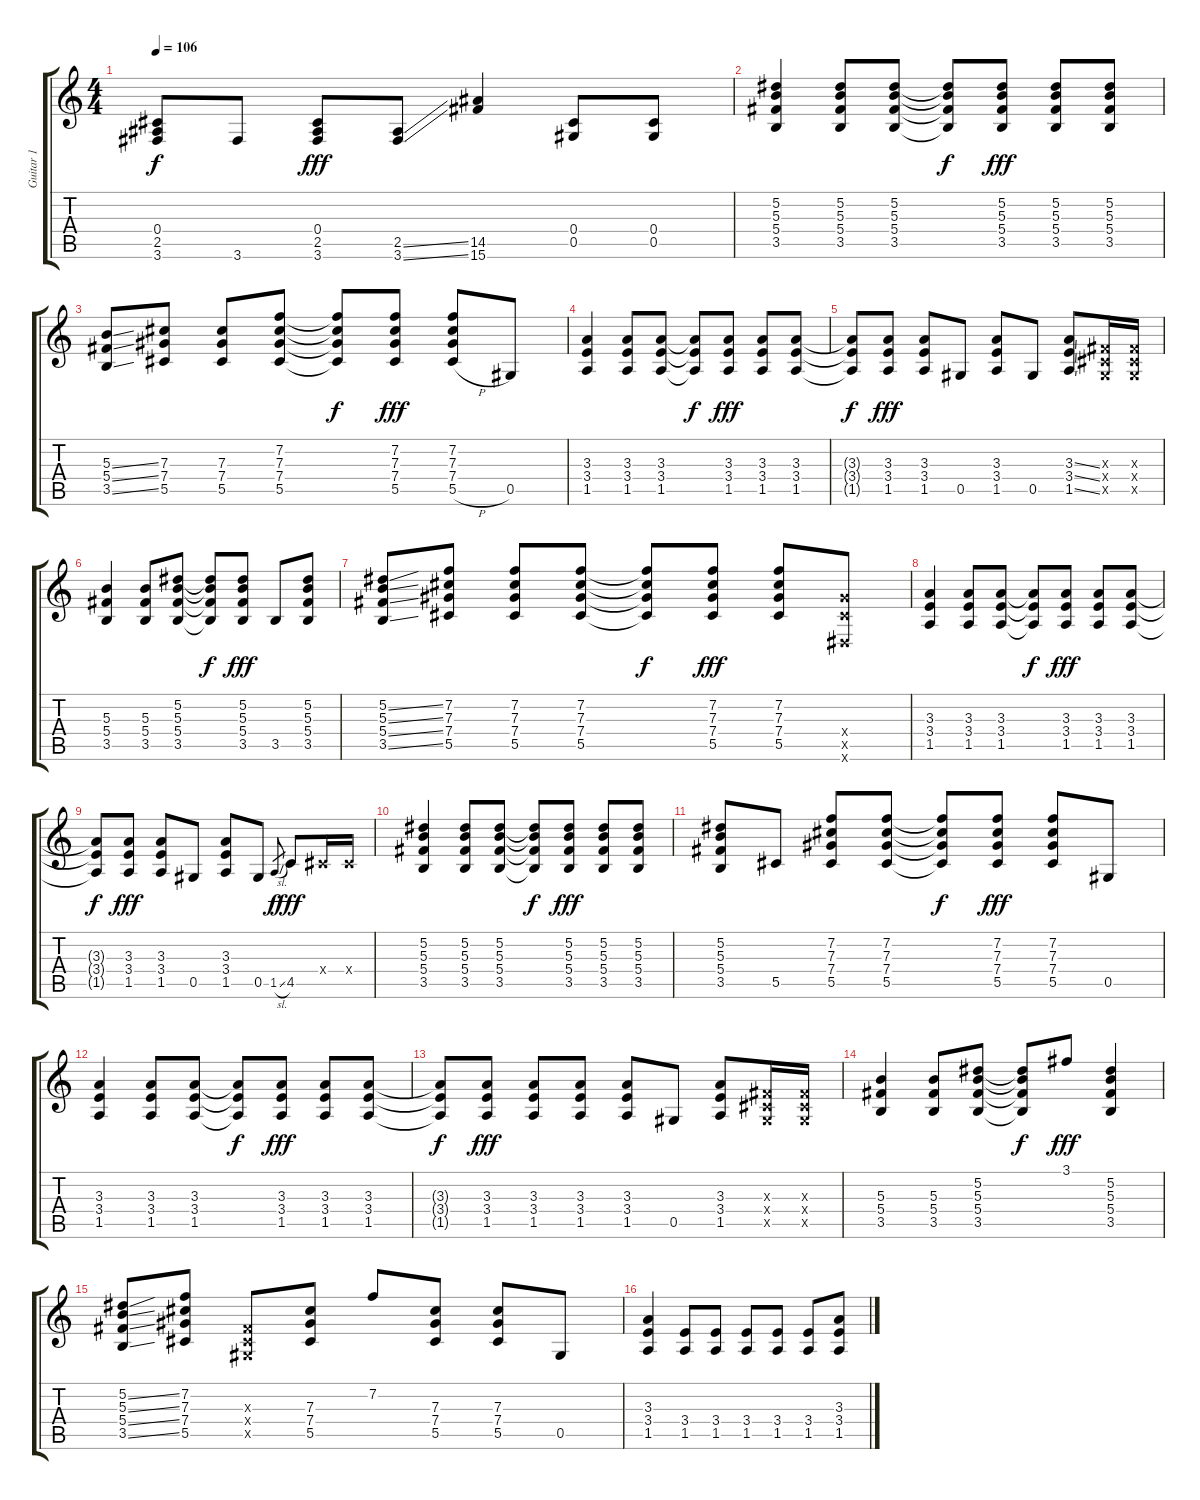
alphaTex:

\track ("Guitar 1" "Guitar 1") {instrument acousticguitarsteel}
\staff {score tabs}
\tuning (Eb4 Bb3 Gb3 Db3 Ab2 Eb2) {hide}
\ts (4 4)
\tempo 106
\clef g2
\ks c
(0.4 2.5 3.6).8{dy f} 3.6.8 (0.4 2.5 3.6).8{dy fff instrument distortionguitar} (2.5{ss} 3.6{ss}).8 (14.5 15.6).4 (0.4 0.5).8 (0.4 0.5).8 |
(5.2 5.3 5.4 3.5).4 (5.2 5.3 5.4 3.5).8 (5.2 5.3 5.4 3.5).8 (5.2{t} 5.3{t} 5.4{t} 3.5{t}).8{dy f} (5.2 5.3 5.4 3.5).8{dy fff} (5.2 5.3 5.4 3.5).8 (5.2 5.3 5.4 3.5).8 |
(5.3{ss} 5.4{ss} 3.5{ss}).8 (7.3 7.4 5.5).8 (7.3 7.4 5.5).8 (7.2 7.3 7.4 5.5).8 (7.2{t} 7.3{t} 7.4{t} 5.5{t}).8{dy f} (7.2 7.3 7.4 5.5).8{dy fff} (7.2 7.3 7.4 5.5{h}).8 0.5.8 |
(3.3 3.4 1.5).4 (3.3 3.4 1.5).8 (3.3 3.4 1.5).8 (3.3{t} 3.4{t} 1.5{t}).8{dy f} (3.3 3.4 1.5).8{dy fff} (3.3 3.4 1.5).8 (3.3 3.4 1.5).8 |
(3.3{t} 3.4{t} 1.5{t}).8{dy f} (3.3 3.4 1.5).8{dy fff} (3.3 3.4 1.5).8 0.5.8 (3.3 3.4 1.5).8 0.5.8 (3.3{ss} 3.4{ss} 1.5{ss}).8 (0.3{x} 0.4{x} 0.5{x}).16 (0.3{x} 0.4{x} 0.5{x}).16 |
(5.3 5.4 3.5).4 (5.3 5.4 3.5).8 (5.2 5.3 5.4 3.5).8 (5.2{t} 5.3{t} 5.4{t} 3.5{t}).8{dy f} (5.2 5.3 5.4 3.5).8{dy fff} 3.5.8 (5.2 5.3 5.4 3.5).8 |
(5.2{ss} 5.3{ss} 5.4{ss} 3.5{ss}).8 (7.2 7.3 7.4 5.5).8 (7.2 7.3 7.4 5.5).8 (7.2 7.3 7.4 5.5).8 (7.2{t} 7.3{t} 7.4{t} 5.5{t}).8{dy f} (7.2 7.3 7.4 5.5).8{dy fff} (7.2 7.3 7.4 5.5).8 (7.4{x} 5.5{x} 0.6{x}).8 |
(3.3 3.4 1.5).4 (3.3 3.4 1.5).8 (3.3 3.4 1.5).8 (3.3{t} 3.4{t} 1.5{t}).8{dy f} (3.3 3.4 1.5).8{dy fff} (3.3 3.4 1.5).8 (3.3 3.4 1.5).8 |
(3.3{t} 3.4{t} 1.5{t}).8{dy f} (3.3 3.4 1.5).8{dy fff} (3.3 3.4 1.5).8 0.5.8 (3.3 3.4 1.5).8 0.5.8 1.5{sl}.8{gr dy f} 4.5.8{dy fff} 0.4{x}.16 0.4{x}.16 |
(5.2 5.3 5.4 3.5).4 (5.2 5.3 5.4 3.5).8 (5.2 5.3 5.4 3.5).8 (5.2{t} 5.3{t} 5.4{t} 3.5{t}).8{dy f} (5.2 5.3 5.4 3.5).8{dy fff} (5.2 5.3 5.4 3.5).8 (5.2 5.3 5.4 3.5).8 |
(5.2 5.3 5.4 3.5).8 5.5.8 (7.2 7.3 7.4 5.5).8 (7.2 7.3 7.4 5.5).8 (7.2{t} 7.3{t} 7.4{t} 5.5{t}).8{dy f} (7.2 7.3 7.4 5.5).8{dy fff} (7.2 7.3 7.4 5.5).8 0.5.8 |
(3.3 3.4 1.5).4 (3.3 3.4 1.5).8 (3.3 3.4 1.5).8 (3.3{t} 3.4{t} 1.5{t}).8{dy f} (3.3 3.4 1.5).8{dy fff} (3.3 3.4 1.5).8 (3.3 3.4 1.5).8 |
(3.3{t} 3.4{t} 1.5{t}).8{dy f} (3.3 3.4 1.5).8{dy fff} (3.3 3.4 1.5).8 (3.3 3.4 1.5).8 (3.3 3.4 1.5).8 0.5.8 (3.3 3.4 1.5).8 (0.3{x} 0.4{x} 0.5{x}).16 (0.3{x} 0.4{x} 0.5{x}).16 |
(5.3 5.4 3.5).4 (5.3 5.4 3.5).8 (5.2 5.3 5.4 3.5).8 (5.2{t} 5.3{t} 5.4{t} 3.5{t}).8{dy f} 3.1.8{dy fff} (5.2 5.3 5.4 3.5).4 |
(5.2{ss} 5.3{ss} 5.4{ss} 3.5{ss}).8 (7.2 7.3 7.4 5.5).8 (0.3{x} 0.4{x} 0.5{x}).8 (7.3 7.4 5.5).8 7.2.8 (7.3 7.4 5.5).8 (7.3 7.4 5.5).8 0.5.8 |
(3.3 3.4 1.5).4 (3.4 1.5).8 (3.4 1.5).8 (3.4 1.5).8 (3.4 1.5).8 (3.4 1.5).8 (3.3 3.4 1.5).8
